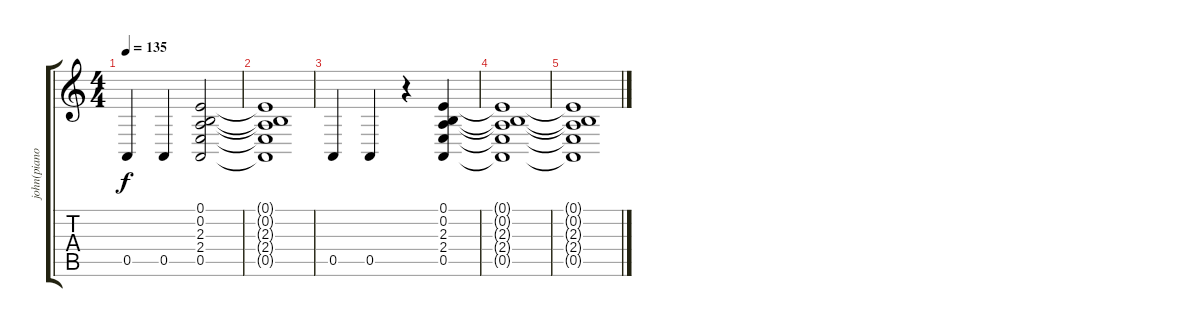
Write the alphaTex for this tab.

\track ("john(piano)" "john(piano") {instrument electricpiano1}
\staff {score tabs}
\tuning (E4 B3 G3 D3 A2 E2) {hide}
\ts (4 4)
\tempo 135
\clef g2
\ks c
0.5.4{dy f} 0.5.4 (0.1 0.2 2.3 2.4 0.5).2 |
(0.1{t} 0.2{t} 2.3{t} 2.4{t} 0.5{t}).1 |
0.5.4 0.5.4 r.4 (0.1 0.2 2.3 2.4 0.5).4 |
(0.1{t} 0.2{t} 2.3{t} 2.4{t} 0.5{t}).1 |
(0.1{t} 0.2{t} 2.3{t} 2.4{t} 0.5{t}).1
